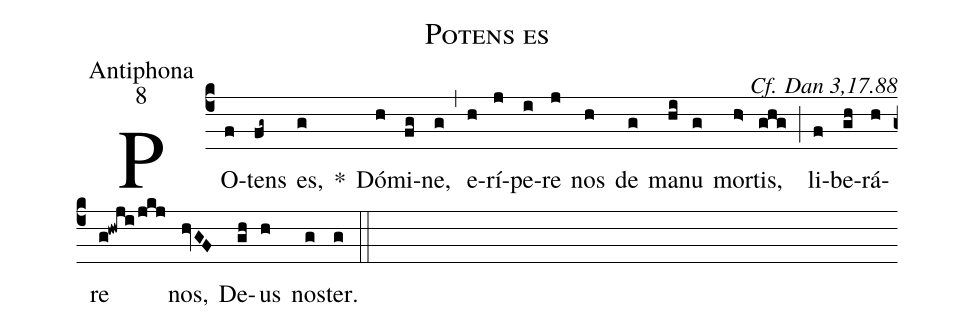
name:Potens es;
office-part:Antiphona;
mode:8;
commentary:Cf. Dan 3,17.88;
%%
(c4) PO(f)tens(fg~) es,(g) *() Dó(h)mi(fg)ne,(g) (,) e(h)rí(j)pe(i)re(j) nos(h) de(g) ma(hi)nu(g) mor(h>)tis,(ghg) (;) li(f)be(gh)rá(h)re(g!hwji/jkj) nos,(hvGF) De(gh)us(h) nos(g)ter.(g) (::)
